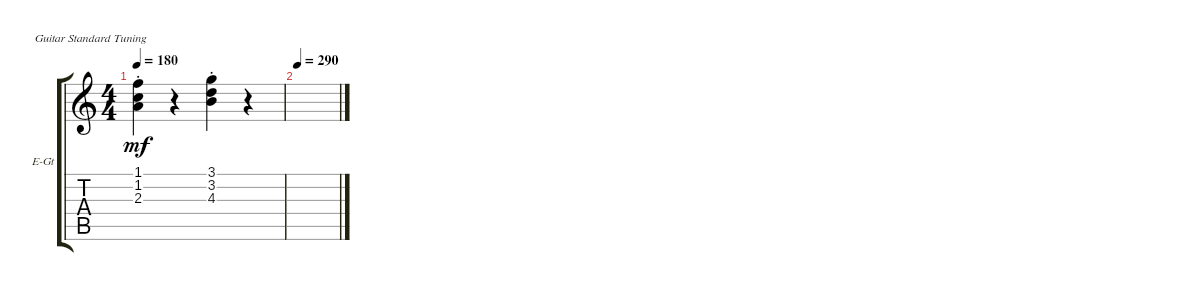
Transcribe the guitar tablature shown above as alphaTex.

\defaultSystemsLayout 4
\bracketExtendMode groupsimilarinstruments
\firstSystemTrackNameOrientation horizontal
\otherSystemsTrackNameOrientation horizontal
\track ("Electric  Clean Guitar 1" "E-Gt") {instrument electricguitarclean}
\staff {score tabs}
\tuning (E4 B3 G3 D3 A2 E2)
\ts (4 4)
\tempo 180
\clef g2
\ks c
(1.1{st} 1.2{st} 2.3{st}).4{dy mf} r.4 (4.3{st} 3.2{st} 3.1{st}).4 r.4 |
\tempo 290
